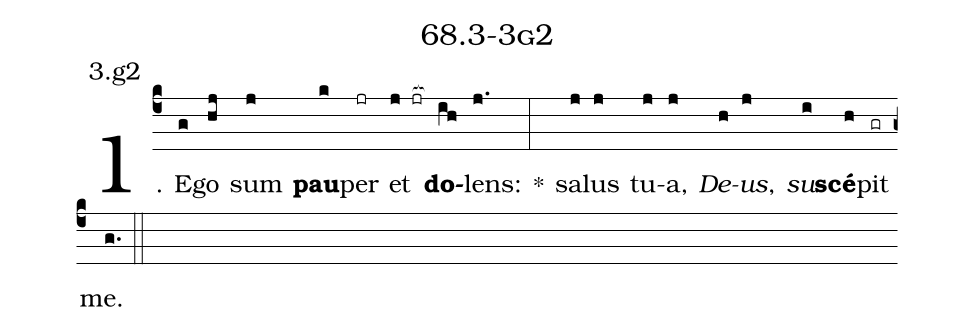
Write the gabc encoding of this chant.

name: 68.3-3g2;
annotation: 3.g2;
%%
(c4)1. E(g)go(hj) sum(j) <b>pau</b>(k)per(jr) et(j jr[ocb:1{]) <b>do</b>(ih[ocb:0}])lens:(j.) *(:) sa(j)lus(j) tu(j)a,(j) <i>De</i>(h)<i>us</i>,(j) <i>su</i>(i)<b>scé</b>(h)pit(gr) me.(g.) (::)


%E(j) u(h) o(j) u(i) a(h) e.(g.) (::)
